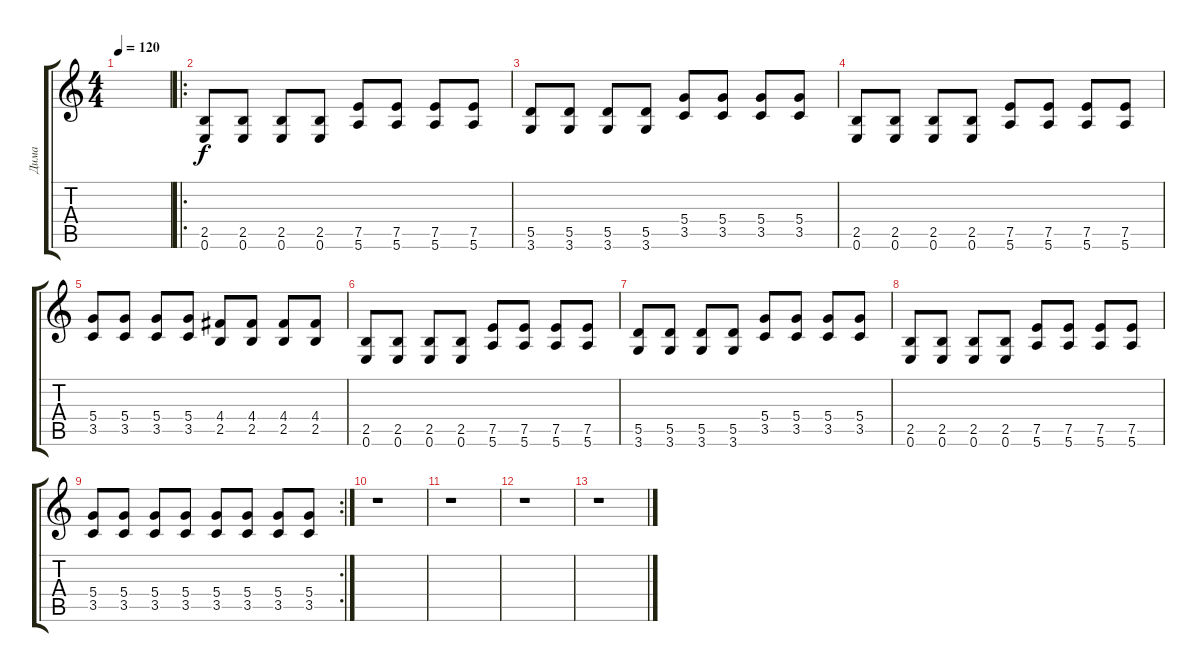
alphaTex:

\track ("Дима" "Дима") {instrument distortionguitar}
\staff {score tabs}
\tuning (E4 B3 G3 D3 A2 E2) {hide}
\ts (4 4)
\tempo 120
\clef g2
\ks c
|
\ro
(2.5 0.6).8 (2.5 0.6).8 (2.5 0.6).8 (2.5 0.6).8 (7.5 5.6).8 (7.5 5.6).8 (7.5 5.6).8 (7.5 5.6).8 |
(5.5 3.6).8 (5.5 3.6).8 (5.5 3.6).8 (5.5 3.6).8 (5.4 3.5).8 (5.4 3.5).8 (5.4 3.5).8 (5.4 3.5).8 |
(2.5 0.6).8 (2.5 0.6).8 (2.5 0.6).8 (2.5 0.6).8 (7.5 5.6).8 (7.5 5.6).8 (7.5 5.6).8 (7.5 5.6).8 |
(5.4 3.5).8 (5.4 3.5).8 (5.4 3.5).8 (5.4 3.5).8 (4.4 2.5).8 (4.4 2.5).8 (4.4 2.5).8 (4.4 2.5).8 |
(2.5 0.6).8 (2.5 0.6).8 (2.5 0.6).8 (2.5 0.6).8 (7.5 5.6).8 (7.5 5.6).8 (7.5 5.6).8 (7.5 5.6).8 |
(5.5 3.6).8 (5.5 3.6).8 (5.5 3.6).8 (5.5 3.6).8 (5.4 3.5).8 (5.4 3.5).8 (5.4 3.5).8 (5.4 3.5).8 |
(2.5 0.6).8 (2.5 0.6).8 (2.5 0.6).8 (2.5 0.6).8 (7.5 5.6).8 (7.5 5.6).8 (7.5 5.6).8 (7.5 5.6).8 |
\rc 2
(5.4 3.5).8 (5.4 3.5).8 (5.4 3.5).8 (5.4 3.5).8 (5.4 3.5).8 (5.4 3.5).8 (5.4 3.5).8 (5.4 3.5).8 |
r.1 |
r.1 |
r.1 |
r.1
